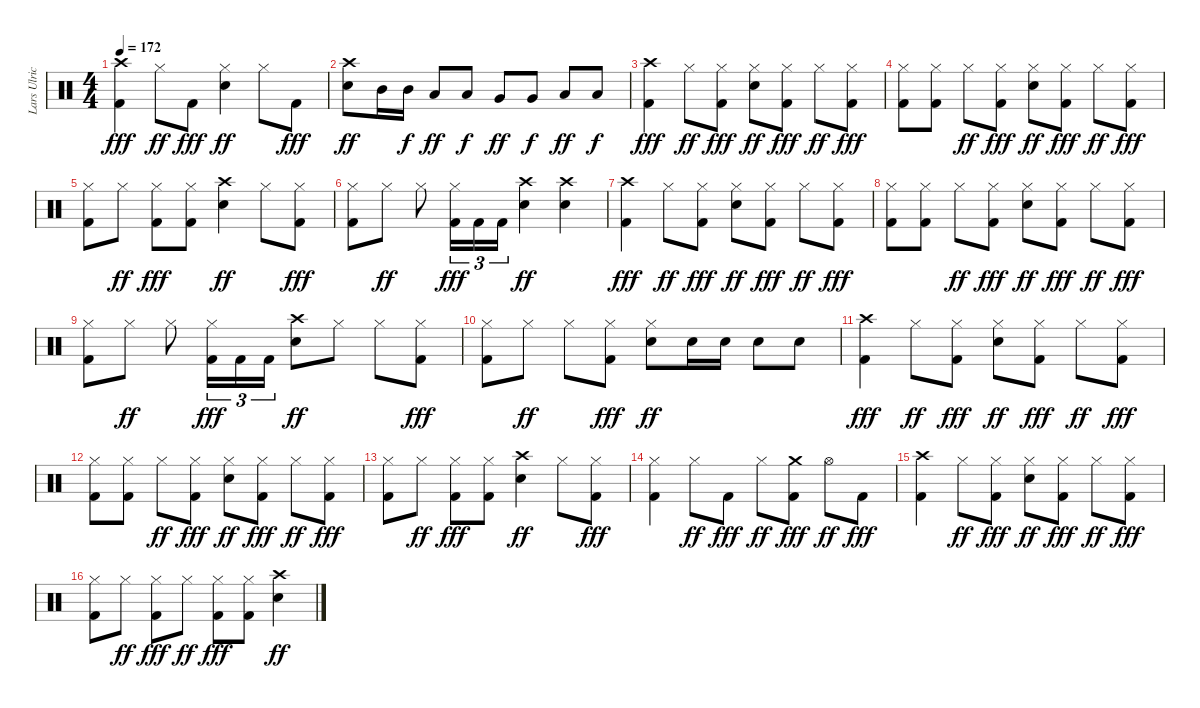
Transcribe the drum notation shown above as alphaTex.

\track ("Lars Ulrich" "Lars Ulric") {instrument percussion}
\staff {score}
\articulation defaults
\ts (4 4)
\tempo 172
\clef neutral
\ks c
("Crash high (hit)" "Kick (hit) 2").4{dy fff} "Hi-Hat (closed)".8{dy ff} "Kick (hit) 2".8{dy fff} ("Hi-Hat (closed)" "Snare (hit) 2").4{dy ff} "Hi-Hat (closed)".8 "Kick (hit) 2".8{dy fff} |
("Crash high (hit)" "Snare (hit) 2").8{dy ff} "Mid Tom (hit)".16 "Mid Tom (hit)".16{dy f} "Low Tom (hit)".8{dy ff} "Low Tom (hit)".8{dy f} "Very Low Tom (hit)".8{dy ff} "Very Low Tom (hit)".8{dy f} "Low Floor Tom (hit)".8{dy ff} "Low Floor Tom (hit)".8{dy f} |
("Crash high (hit)" "Kick (hit) 2").4{dy fff} "Hi-Hat (closed)".8{dy ff} ("Hi-Hat (closed)" "Kick (hit) 2").8{dy fff} ("Hi-Hat (closed)" "Snare (hit) 2").8{dy ff} ("Hi-Hat (closed)" "Kick (hit) 2").8{dy fff} "Hi-Hat (closed)".8{dy ff} ("Hi-Hat (closed)" "Kick (hit) 2").8{dy fff} |
("Hi-Hat (closed)" "Kick (hit) 2").8 ("Hi-Hat (closed)" "Kick (hit) 2").8 "Hi-Hat (closed)".8{dy ff} ("Hi-Hat (closed)" "Kick (hit) 2").8{dy fff} ("Hi-Hat (closed)" "Snare (hit) 2").8{dy ff} ("Hi-Hat (closed)" "Kick (hit) 2").8{dy fff} "Hi-Hat (closed)".8{dy ff} ("Hi-Hat (closed)" "Kick (hit) 2").8{dy fff} |
("Hi-Hat (closed)" "Kick (hit) 2").8 "Hi-Hat (closed)".8{dy ff} ("Hi-Hat (closed)" "Kick (hit) 2").8{dy fff} ("Hi-Hat (closed)" "Kick (hit) 2").8 ("Crash high (hit)" "Snare (hit) 2").4{dy ff} "Hi-Hat (closed)".8 ("Hi-Hat (closed)" "Kick (hit) 2").8{dy fff} |
("Hi-Hat (closed)" "Kick (hit) 2").8 "Hi-Hat (closed)".8{dy ff} "Hi-Hat (closed)".8 ("Hi-Hat (closed)" "Kick (hit) 2").16{tu (3 2) dy fff} "Kick (hit) 2".16{tu (3 2)} "Kick (hit) 2".16{tu (3 2)} ("Crash high (hit)" "Snare (hit) 2").4{dy ff} ("Crash high (hit)" "Snare (hit) 2").4 |
("Crash high (hit)" "Kick (hit) 2").4{dy fff} "Hi-Hat (closed)".8{dy ff} ("Hi-Hat (closed)" "Kick (hit) 2").8{dy fff} ("Hi-Hat (closed)" "Snare (hit) 2").8{dy ff} ("Hi-Hat (closed)" "Kick (hit) 2").8{dy fff} "Hi-Hat (closed)".8{dy ff} ("Hi-Hat (closed)" "Kick (hit) 2").8{dy fff} |
("Hi-Hat (closed)" "Kick (hit) 2").8 ("Hi-Hat (closed)" "Kick (hit) 2").8 "Hi-Hat (closed)".8{dy ff} ("Hi-Hat (closed)" "Kick (hit) 2").8{dy fff} ("Hi-Hat (closed)" "Snare (hit) 2").8{dy ff} ("Hi-Hat (closed)" "Kick (hit) 2").8{dy fff} "Hi-Hat (closed)".8{dy ff} ("Hi-Hat (closed)" "Kick (hit) 2").8{dy fff} |
("Hi-Hat (closed)" "Kick (hit) 2").8 "Hi-Hat (closed)".8{dy ff} "Hi-Hat (closed)".8 ("Hi-Hat (closed)" "Kick (hit) 2").16{tu (3 2) dy fff} "Kick (hit) 2".16{tu (3 2)} "Kick (hit) 2".16{tu (3 2)} ("Crash high (hit)" "Snare (hit) 2").8{dy ff} "Hi-Hat (closed)".8 "Hi-Hat (closed)".8 ("Hi-Hat (closed)" "Kick (hit) 2").8{dy fff} |
("Hi-Hat (closed)" "Kick (hit) 2").8 "Hi-Hat (closed)".8{dy ff} "Hi-Hat (closed)".8 ("Hi-Hat (closed)" "Kick (hit) 2").8{dy fff} ("Hi-Hat (closed)" "Snare (hit) 2").8{dy ff} "Snare (hit) 2".16 "Snare (hit) 2".16 "Snare (hit) 2".8 "Snare (hit) 2".8 |
("Crash high (hit)" "Kick (hit) 2").4{dy fff} "Hi-Hat (closed)".8{dy ff} ("Hi-Hat (closed)" "Kick (hit) 2").8{dy fff} ("Hi-Hat (closed)" "Snare (hit) 2").8{dy ff} ("Hi-Hat (closed)" "Kick (hit) 2").8{dy fff} "Hi-Hat (closed)".8{dy ff} ("Hi-Hat (closed)" "Kick (hit) 2").8{dy fff} |
("Hi-Hat (closed)" "Kick (hit) 2").8 ("Hi-Hat (closed)" "Kick (hit) 2").8 "Hi-Hat (closed)".8{dy ff} ("Hi-Hat (closed)" "Kick (hit) 2").8{dy fff} ("Hi-Hat (closed)" "Snare (hit) 2").8{dy ff} ("Hi-Hat (closed)" "Kick (hit) 2").8{dy fff} "Hi-Hat (closed)".8{dy ff} ("Hi-Hat (closed)" "Kick (hit) 2").8{dy fff} |
("Hi-Hat (closed)" "Kick (hit) 2").8 "Hi-Hat (closed)".8{dy ff} ("Hi-Hat (closed)" "Kick (hit) 2").8{dy fff} ("Hi-Hat (closed)" "Kick (hit) 2").8 ("Crash high (hit)" "Snare (hit) 2").4{dy ff} "Hi-Hat (closed)".8 ("Hi-Hat (closed)" "Kick (hit) 2").8{dy fff} |
("Hi-Hat (closed)" "Kick (hit) 2").4 "Hi-Hat (closed)".8{dy ff} "Kick (hit) 2".8{dy fff} "Hi-Hat (closed)".8{dy ff} ("Crash medium (hit)" "Kick (hit) 2").8{dy fff} "Hi-Hat (open)".8{dy ff} "Kick (hit) 2".8{dy fff} |
("Crash high (hit)" "Kick (hit) 2").4 "Hi-Hat (closed)".8{dy ff} ("Hi-Hat (closed)" "Kick (hit) 2").8{dy fff} ("Hi-Hat (closed)" "Snare (hit) 2").8{dy ff} ("Hi-Hat (closed)" "Kick (hit) 2").8{dy fff} "Hi-Hat (closed)".8{dy ff} ("Hi-Hat (closed)" "Kick (hit) 2").8{dy fff} |
("Hi-Hat (closed)" "Kick (hit) 2").8 "Hi-Hat (closed)".8{dy ff} ("Hi-Hat (closed)" "Kick (hit) 2").8{dy fff} "Hi-Hat (closed)".8{dy ff} ("Hi-Hat (closed)" "Kick (hit) 2").8{dy fff} ("Hi-Hat (closed)" "Kick (hit) 2").8 ("Crash high (hit)" "Snare (hit) 2").4{dy ff}
